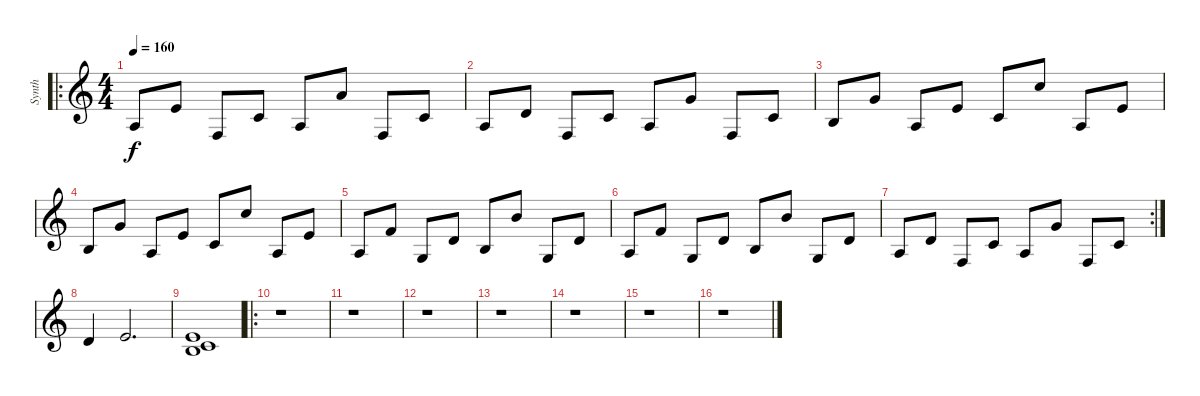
\track ("Synth" "Synth") {instrument stringensemble1}
\staff {score}
\tuning (E4 B3 G3 D3 A2 E2) {hide}
\ro
\ts (4 4)
\tempo 160
\clef g2
\ks c
7.4.8{dy f} 5.2.8 8.5.8 5.3.8 7.4.8 5.1.8 8.5.8 5.3.8 |
7.4.8 3.2.8 8.5.8 5.3.8 7.4.8 3.1.8 8.5.8 5.3.8 |
9.4.8 8.2.8 12.5.8 9.3.8 10.4.8 8.1.8 12.5.8 9.3.8 |
9.4.8 8.2.8 12.5.8 9.3.8 10.4.8 8.1.8 12.5.8 9.3.8 |
7.4.8 6.2.8 10.5.8 7.3.8 9.4.8 7.1.8 10.5.8 7.3.8 |
7.4.8 6.2.8 10.5.8 7.3.8 9.4.8 7.1.8 10.5.8 7.3.8 |
\rc 2
7.4.8 3.2.8 8.5.8 5.3.8 7.4.8 3.1.8 8.5.8 5.3.8 |
7.3.4 9.3.2{d} |
(9.3 10.4 14.5).1 |
\ro
r.1 |
r.1 |
r.1 |
r.1 |
r.1 |
r.1 |
r.1
